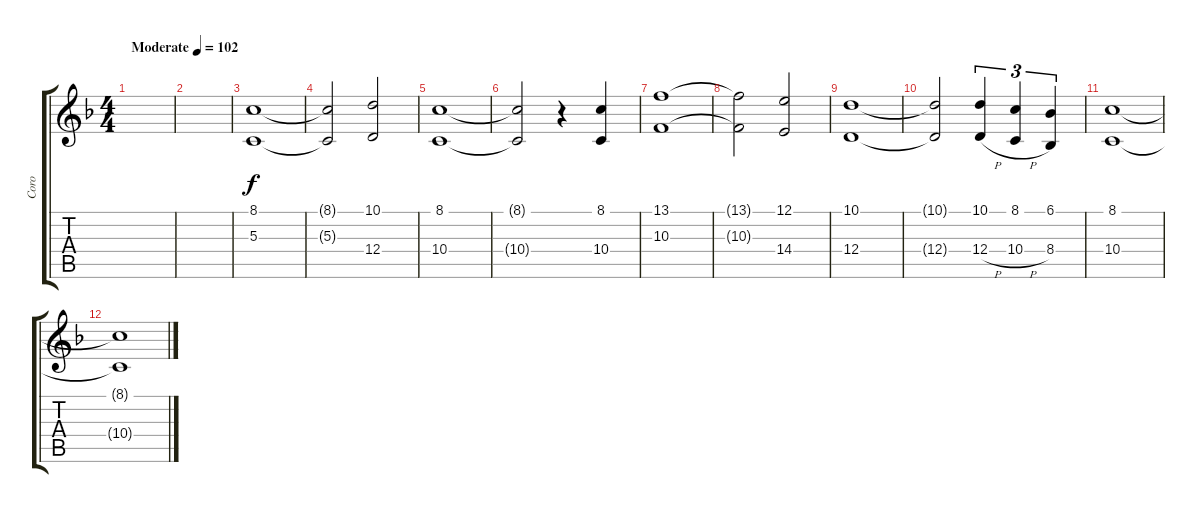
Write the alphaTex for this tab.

\track ("Coro" "Coro") {instrument pad4choir}
\staff {score tabs}
\tuning (E4 B3 G3 D3 A2 E2) {hide}
\ts (4 4)
\tempo (102 "Moderate")
\clef g2
\ks f
|
|
(8.1 5.3).1 |
(8.1{t} 5.3{t}).2 (10.1 12.4).2 |
(8.1 10.4).1 |
(8.1{t} 10.4{t}).2 r.4 (8.1 10.4).4 |
(13.1 10.3).1 |
(13.1{t} 10.3{t}).2 (12.1 14.4).2 |
(10.1 12.4).1 |
(10.1{t} 12.4{t}).2 (10.1 12.4{h}).4{tu (3 2) beam Up} (8.1 10.4{h}).4{tu (3 2) beam Up} (6.1 8.4).4{tu (3 2) beam Up} |
(8.1 10.4).1 |
(8.1{t} 10.4{t}).1
